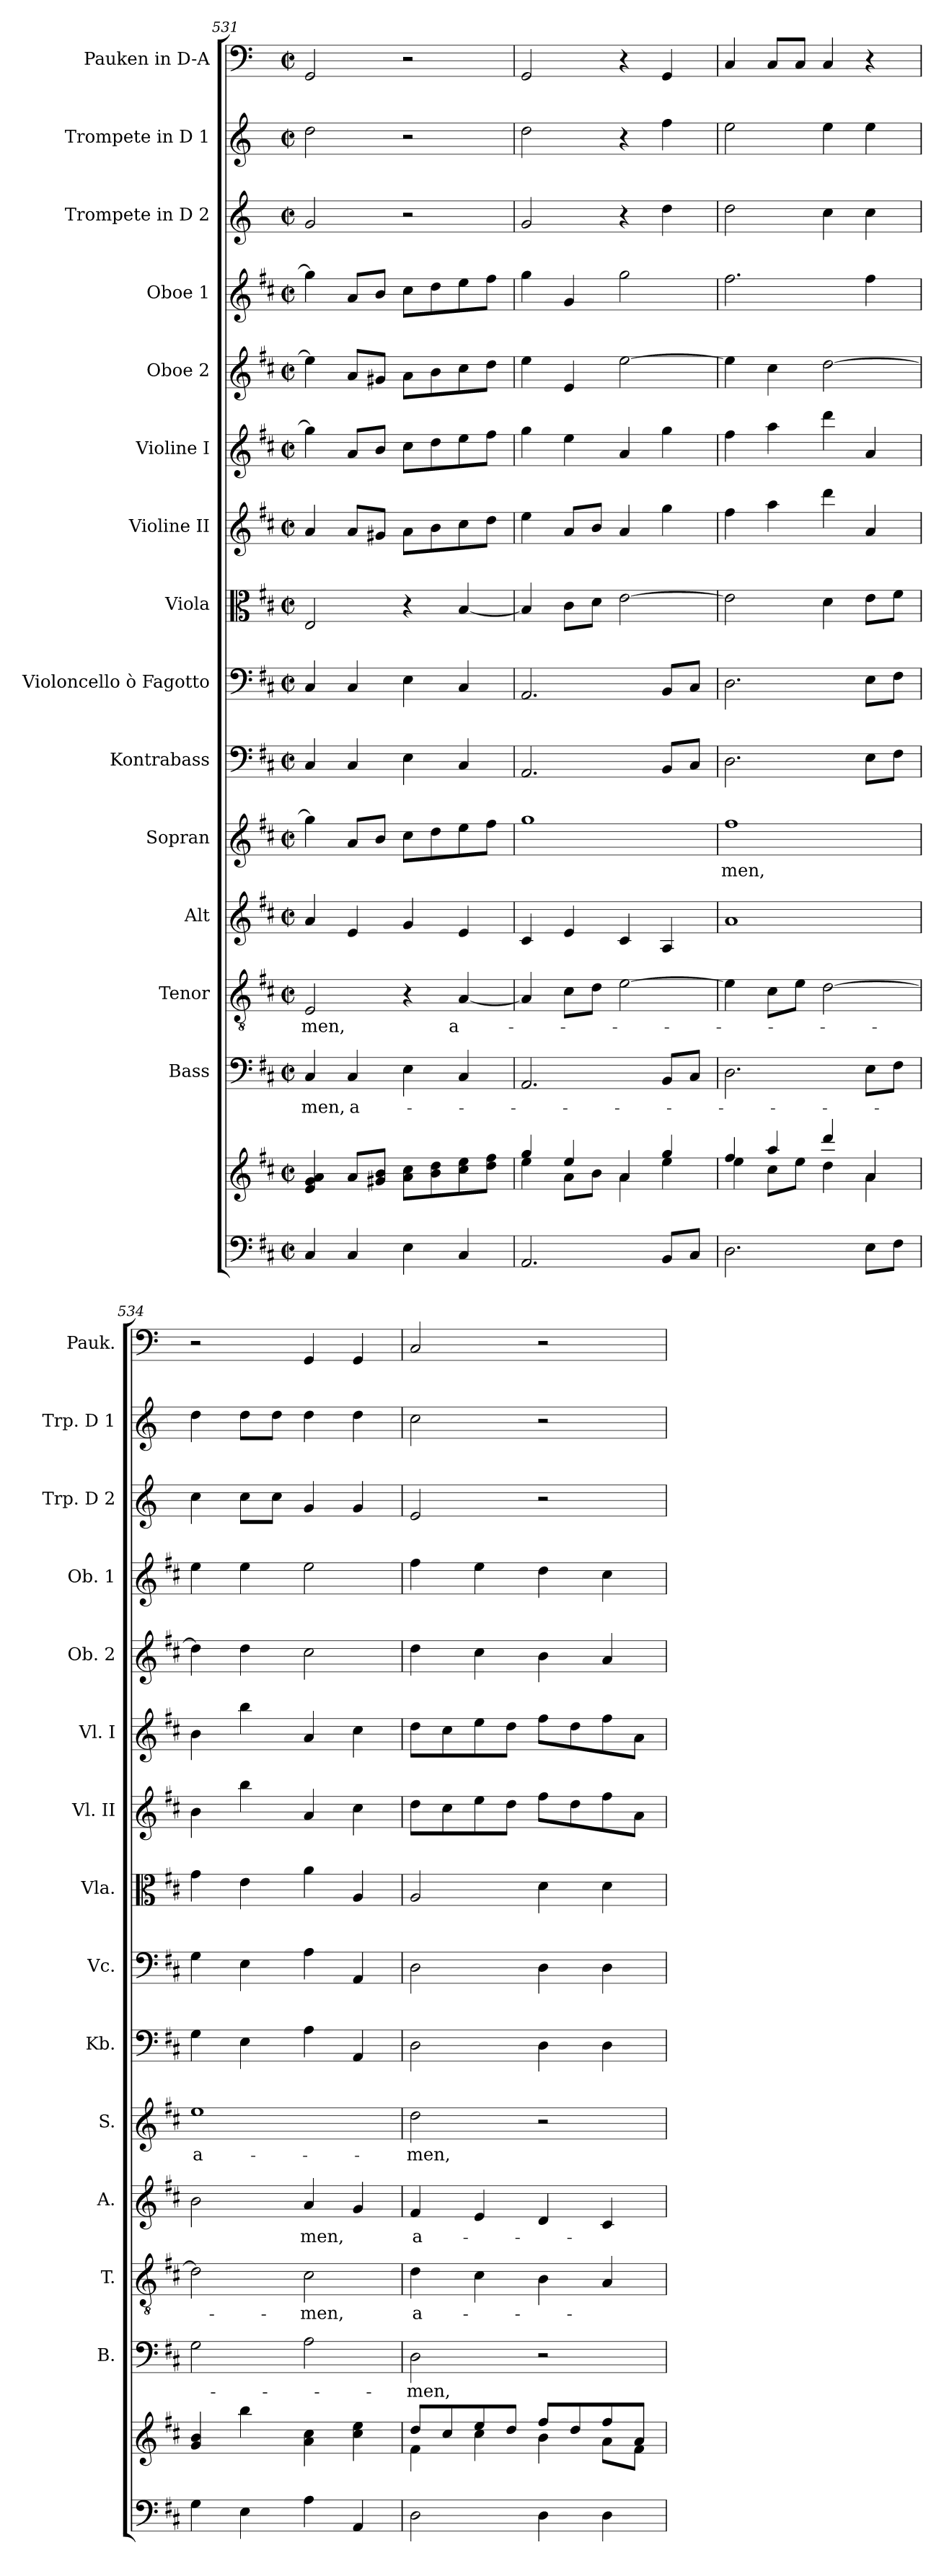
**kern	**kern	**kern	**text	**kern	**text	**kern	**text	**kern	**text	**kern	**kern	**kern	**kern	**kern	**kern	**kern	**kern	**kern	**kern
*part15	*part15	*part14	*part14	*part13	*part13	*part12	*part12	*part11	*part11	*part10	*part9	*part8	*part7	*part6	*part5	*part4	*part3	*part2	*part1
*staff16	*staff15	*staff14	*staff14	*staff13	*staff13	*staff12	*staff12	*staff11	*staff11	*staff10	*staff9	*staff8	*staff7	*staff6	*staff5	*staff4	*staff3	*staff2	*staff1
*	*	*I"Bass	*	*I"Tenor	*	*I"Alt	*	*I"Sopran	*	*I"Kontrabass	*I"Violoncello ò Fagotto	*I"Viola	*I"Violine II	*I"Violine I	*I"Oboe 2	*I"Oboe 1	*I"Trompete in D 2	*I"Trompete in D 1	*I"Pauken in D-A
*	*	*I'B.	*	*I'T.	*	*I'A.	*	*I'S.	*	*I'Kb.	*I'Vc.	*I'Vla.	*I'Vl. II	*I'Vl. I	*I'Ob. 2	*I'Ob. 1	*I'Trp. D 2	*I'Trp. D 1	*I'Pauk.
*clefF4	*clefG2	*clefF4	*	*clefGv2	*	*clefG2	*	*clefG2	*	*clefF4	*clefF4	*clefC3	*clefG2	*clefG2	*clefG2	*clefG2	*clefG2	*clefG2	*clefF4
*	*	*	*	*	*	*	*	*	*	*ITrd7c12	*	*	*	*	*	*	*ITrd-1c-2	*ITrd-1c-2	*ITrd-1c-2
*k[f#c#]	*k[f#c#]	*k[f#c#]	*	*k[f#c#]	*	*k[f#c#]	*	*k[f#c#]	*	*k[f#c#]	*k[f#c#]	*k[f#c#]	*k[f#c#]	*k[f#c#]	*k[f#c#]	*k[f#c#]	*k[f#c#]	*k[f#c#]	*k[f#c#]
*D:	*D:	*D:	*	*D:	*	*D:	*	*D:	*	*D:	*D:	*D:	*D:	*D:	*D:	*D:	*D:	*D:	*D:
*M2/2	*M2/2	*M2/2	*	*M2/2	*	*M2/2	*	*M2/2	*	*M2/2	*M2/2	*M2/2	*M2/2	*M2/2	*M2/2	*M2/2	*M2/2	*M2/2	*M2/2
*met(c|)	*met(c|)	*met(c|)	*	*met(c|)	*	*met(c|)	*	*met(c|)	*	*met(c|)	*met(c|)	*met(c|)	*met(c|)	*met(c|)	*met(c|)	*met(c|)	*met(c|)	*met(c|)	*met(c|)
=531	=531	=531	=531	=531	=531	=531	=531	=531	=531	=531	=531	=531	=531	=531	=531	=531	=531	=531	=531
!	!	!	!LO:LY:b	!	!LO:LY:b	!	!	!	!	!	!	!	!	!	!	!	!	!	!
4C#/	4e/ 4g/ 4a/	4C#/	-men,	2E/	-men,	4a/	.	4gg\]	.	4CC#/	4C#/	2E/	4a/	4gg\]	4ee\]	4gg\]	2a/	2ee\	2AA/
!	!	!	!LO:LY:b	!	!	!	!	!	!	!	!	!	!	!	!	!	!	!	!
4C#/	8a/L	4C#/	a-	.	.	4e/	.	8a/L	.	4CC#/	4C#/	.	8a/L	8a/L	8a/L	8a/L	.	.	.
.	8g#X/ 8b/J	.	.	.	.	.	.	8b/J	.	.	.	.	8g#X/J	8b/J	8g#X/J	8b/J	.	.	.
4E\	8a\ 8cc#\L	4E\	.	4r	.	4g/	.	8cc#\L	.	4EE\	4E\	4r	8a\L	8cc#\L	8a\L	8cc#\L	2r	2r	2r
.	8b\ 8dd\	.	.	.	.	.	.	8dd\	.	.	.	.	8b\	8dd\	8b\	8dd\	.	.	.
!	!	!	!	!	!LO:LY:b	!	!	!	!	!	!	!	!	!	!	!	!	!	!
4C#/	8cc#\ 8ee\	4C#/	.	[4A/	a-	4e/	.	8ee\	.	4CC#/	4C#/	[4B/	8cc#\	8ee\	8cc#\	8ee\	.	.	.
.	8dd\ 8ff#\J	.	.	.	.	.	.	8ff#\J	.	.	.	.	8dd\J	8ff#\J	8dd\J	8ff#\J	.	.	.
=532	=532	=532	=532	=532	=532	=532	=532	=532	=532	=532	=532	=532	=532	=532	=532	=532	=532	=532	=532
*	*^	*	*	*	*	*	*	*	*	*	*	*	*	*	*	*	*	*	*
2.AA/	4gg/	4ee\	2.AA/	.	4A/]	.	4c#/	.	1gg	.	2.AAA/	2.AA/	4B/]	4ee\	4gg\	4ee\	4gg\	2a/	2ee\	2AA/
.	4ee/	8a\L	.	.	8c#\L	.	4e/	.	.	.	.	.	8c#\L	8a/L	4ee\	4e/	4g/	.	.	.
.	.	8b\J	.	.	8d\J	.	.	.	.	.	.	.	8d\J	8b/J	.	.	.	.	.	.
.	4a/	4a\	.	.	[2e\	.	4c#/	.	.	.	.	.	[2e\	4a/	4a/	[2ee\	2gg\	4r	4r	4r
8BB/L	4gg/	4ee\	8BB/L	.	.	.	4A/	.	.	.	8BBB/L	8BB/L	.	4gg\	4gg\	.	.	4ee\	4gg\	4AA/
8C#/J	.	.	8C#/J	.	.	.	.	.	.	.	8CC#/J	8C#/J	.	.	.	.	.	.	.	.
!!LO:PB:g=z
=533	=533	=533	=533	=533	=533	=533	=533	=533	=533	=533	=533	=533	=533	=533	=533	=533	=533	=533	=533	=533
!	!	!	!	!	!	!	!	!	!	!LO:LY:b	!	!	!	!	!	!	!	!	!	!
2.D\	4ff#/	4ee\	2.D\	.	4e\]	.	1a	.	1ff#	-men,	2.DD\	2.D\	2e\]	4ff#\	4ff#\	4ee\]	2.ff#\	2ee\	2ff#\	4D/
.	4aa/	8cc#\L	.	.	8c#\L	.	.	.	.	.	.	.	.	4aa\	4aa\	4cc#\	.	.	.	8D/L
.	.	8ee\J	.	.	8e\J	.	.	.	.	.	.	.	.	.	.	.	.	.	.	8D/J
.	4ddd/	4dd\	.	.	[2d\	.	.	.	.	.	.	.	4d\	4ddd\	4ddd\	[2dd\	.	4dd\	4ff#\	4D/
8E\L	4a/	4a\	8E\L	.	.	.	.	.	.	.	8EE\L	8E\L	8e\L	4a/	4a/	.	4ff#\	4dd\	4ff#\	4r
8F#\J	.	.	8F#\J	.	.	.	.	.	.	.	8FF#\J	8F#\J	8f#\J	.	.	.	.	.	.	.
*	*v	*v	*	*	*	*	*	*	*	*	*	*	*	*	*	*	*	*	*	*
=534	=534	=534	=534	=534	=534	=534	=534	=534	=534	=534	=534	=534	=534	=534	=534	=534	=534	=534	=534
!	!	!	!	!	!	!	!	!	!LO:LY:b	!	!	!	!	!	!	!	!	!	!
4G\	4g/ 4b/	2G\	.	2d\]	.	2b\	.	1ee	a-	4GG\	4G\	4g\	4b\	4b\	4dd\]	4ee\	4dd\	4ee\	2r
4E\	4bb\	.	.	.	.	.	.	.	.	4EE\	4E\	4e\	4bb\	4bb\	4dd\	4ee\	8dd\L	8ee\L	.
.	.	.	.	.	.	.	.	.	.	.	.	.	.	.	.	.	8dd\J	8ee\J	.
!	!	!	!	!	!LO:LY:b	!	!LO:LY:b	!	!	!	!	!	!	!	!	!	!	!	!
4A\	4a\ 4cc#\	2A\	.	2c#\	-men,	4a/	-men,	.	.	4AA\	4A\	4a\	4a/	4a/	2cc#\	2ee\	4a/	4ee\	4AA/
4AA/	4cc#\ 4ee\	.	.	.	.	4g/	.	.	.	4AAA/	4AA/	4A/	4cc#\	4cc#\	.	.	4a/	4ee\	4AA/
=535	=535	=535	=535	=535	=535	=535	=535	=535	=535	=535	=535	=535	=535	=535	=535	=535	=535	=535	=535
*	*^	*	*	*	*	*	*	*	*	*	*	*	*	*	*	*	*	*	*
!	!	!	!	!LO:LY:b	!	!LO:LY:b	!	!LO:LY:b	!	!LO:LY:b	!	!	!	!	!	!	!	!	!	!
2D\	8dd/L	4f#\	2D\	-men,	4d\	a-	4f#/	a-	2dd\	-men,	2DD\	2D\	2A/	8dd\L	8dd\L	4dd\	4ff#\	2f#/	2dd\	2D/
.	8cc#/	.	.	.	.	.	.	.	.	.	.	.	.	8cc#\	8cc#\	.	.	.	.	.
.	8ee/	4cc#\	.	.	4c#\	.	4e/	.	.	.	.	.	.	8ee\	8ee\	4cc#\	4ee\	.	.	.
.	8dd/J	.	.	.	.	.	.	.	.	.	.	.	.	8dd\J	8dd\J	.	.	.	.	.
4D\	8ff#/L	4b\	2r	.	4B\	.	4d/	.	2r	.	4DD\	4D\	4d\	8ff#\L	8ff#\L	4b\	4dd\	2r	2r	2r
.	8dd/	.	.	.	.	.	.	.	.	.	.	.	.	8dd\	8dd\	.	.	.	.	.
4D\	8ff#/	8a\L	.	.	4A/	.	4c#/	.	.	.	4DD\	4D\	4d\	8ff#\	8ff#\	4a/	4cc#\	.	.	.
.	8a/J	8f#\J	.	.	.	.	.	.	.	.	.	.	.	8a\J	8a\J	.	.	.	.	.
*	*v	*v	*	*	*	*	*	*	*	*	*	*	*	*	*	*	*	*	*	*
=	=	=	=	=	=	=	=	=	=	=	=	=	=	=	=	=	=	=	=
*-	*-	*-	*-	*-	*-	*-	*-	*-	*-	*-	*-	*-	*-	*-	*-	*-	*-	*-	*-
